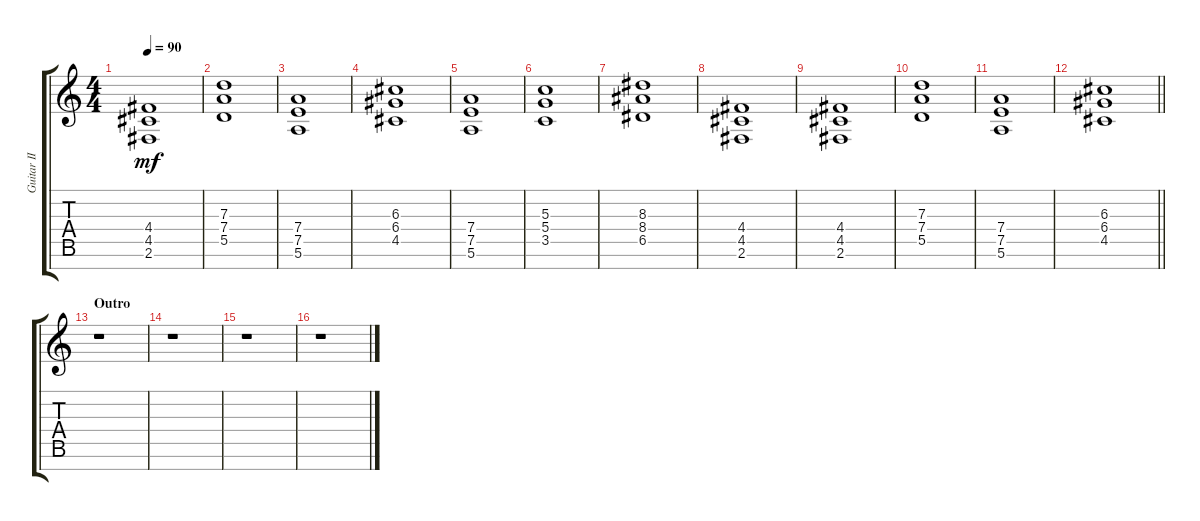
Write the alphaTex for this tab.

\track ("Guitar II" "Guitar II") {instrument distortionguitar}
\staff {score tabs}
\tuning (E4 B3 G3 D3 A2 E2 B1) {hide}
\ts (4 4)
\tempo 90
\clef g2
\ks c
(4.4 4.5 2.6).1{dy mf} |
(7.3 7.4 5.5).1 |
(7.4 7.5 5.6).1 |
(6.3 6.4 4.5).1 |
(7.4 7.5 5.6).1 |
(5.3 5.4 3.5).1 |
(8.3 8.4 6.5).1 |
(4.4 4.5 2.6).1 |
(4.4 4.5 2.6).1 |
(7.3 7.4 5.5).1 |
(7.4 7.5 5.6).1 |
\barLineRight lightlight
(6.3 6.4 4.5).1 |
\section ("" "Outro")
r.1 |
r.1 |
r.1 |
r.1
